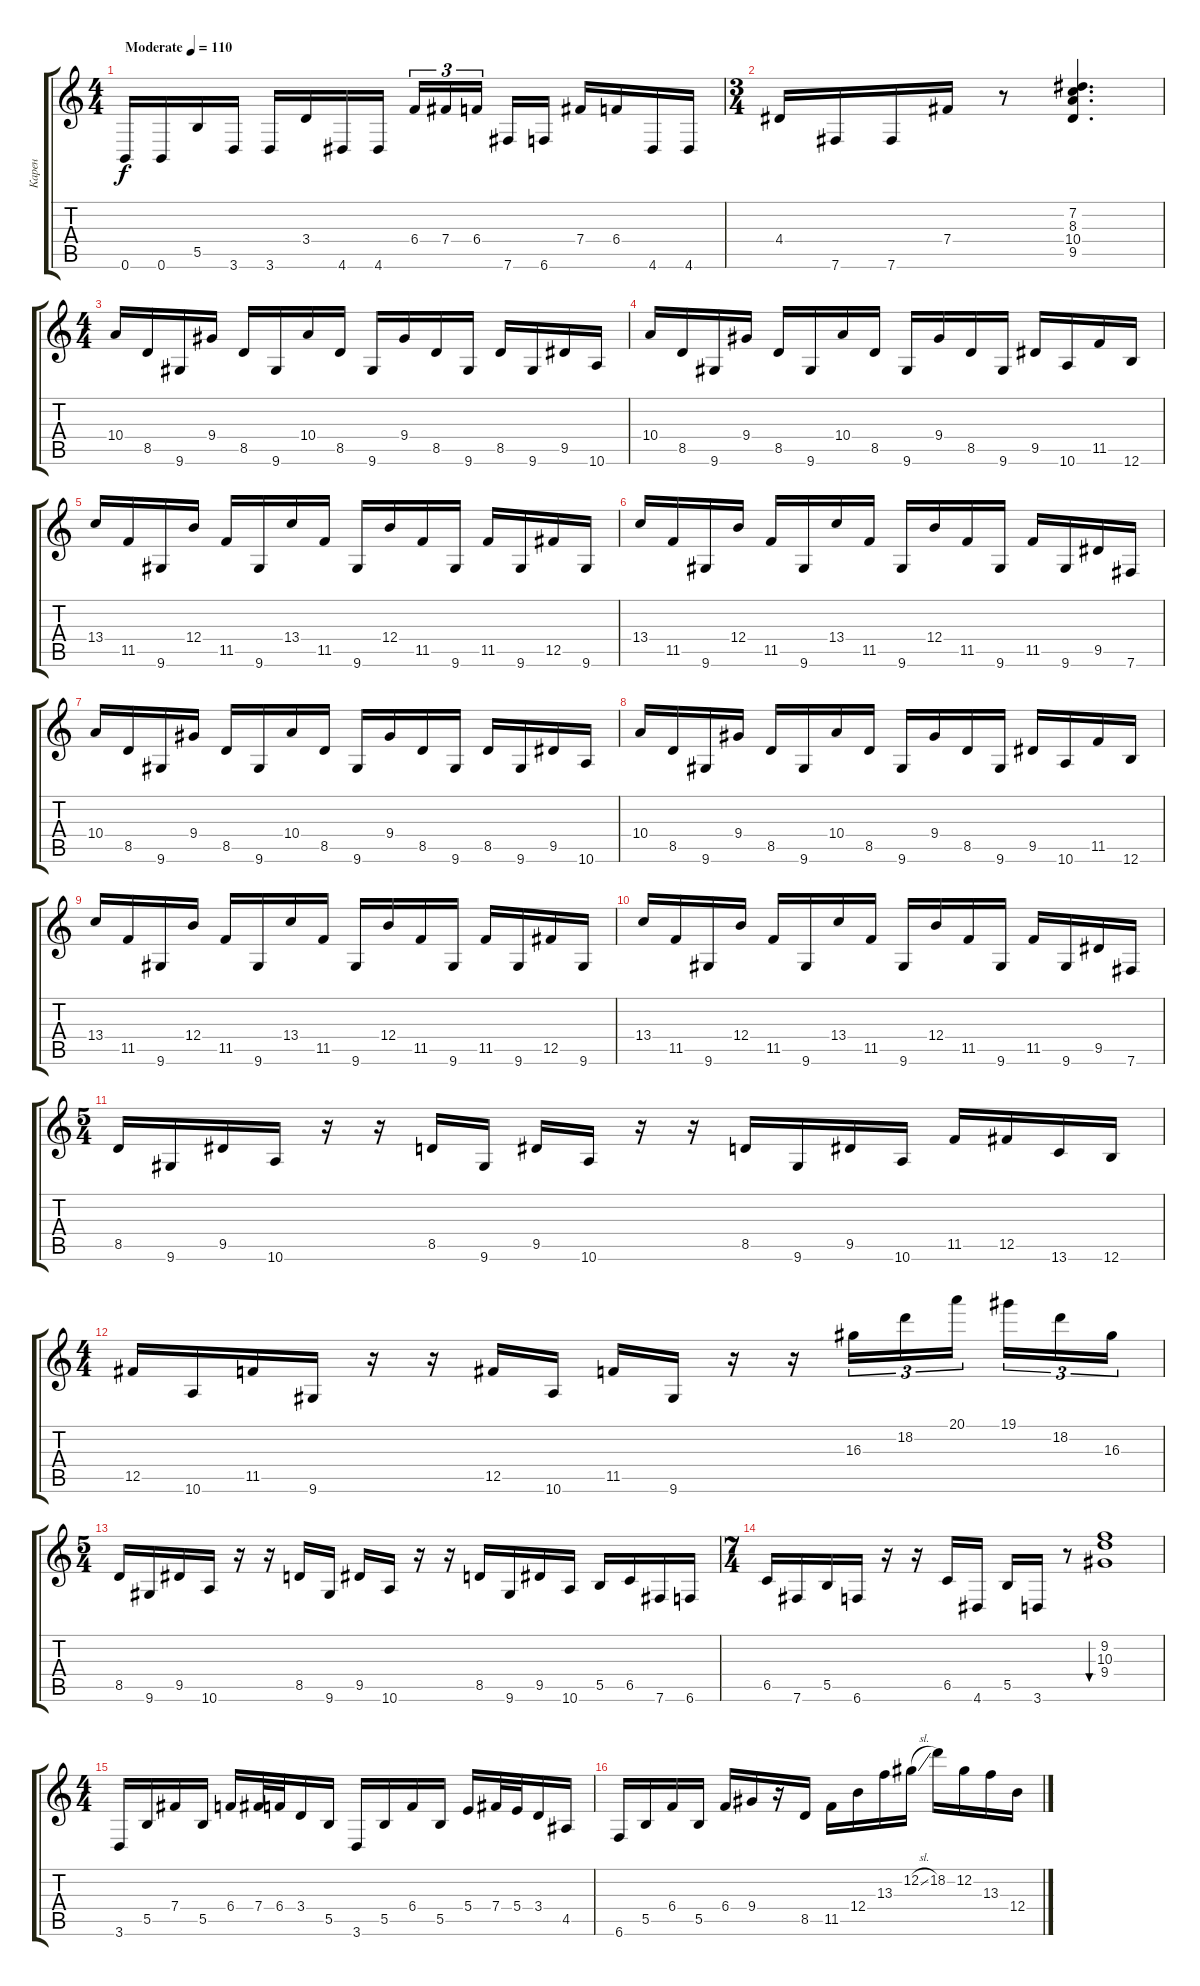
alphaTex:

\track ("Карен" "Карен") {instrument overdrivenguitar}
\staff {score tabs}
\tuning (Db4 Ab3 E3 B2 Gb2 B1) {hide}
\ts (4 4)
\tempo (110 "Moderate")
\clef g2
\ks c
0.6.16{dy f instrument overdrivenguitar} 0.6.16 5.5.16 3.6.16 3.6.16 3.4.16 4.6.16 4.6.16 6.4.16{tu (3 2)} 7.4.16{tu (3 2)} 6.4.16{tu (3 2) beam splitsecondary} 7.6.16 6.6.16 7.4.16 6.4.16 4.6.16 4.6.16 |
\ts (3 4)
4.4.16 7.6.16 7.6.16 7.4.16 r.8 (7.2 8.3 10.4 9.5).4{d} |
\ts (4 4)
10.4.16 8.5.16 9.6.16 9.4.16 8.5.16 9.6.16 10.4.16 8.5.16 9.6.16 9.4.16 8.5.16 9.6.16 8.5.16 9.6.16 9.5.16 10.6.16 |
10.4.16 8.5.16 9.6.16 9.4.16 8.5.16 9.6.16 10.4.16 8.5.16 9.6.16 9.4.16 8.5.16 9.6.16 9.5.16 10.6.16 11.5.16 12.6.16 |
13.4.16 11.5.16 9.6.16 12.4.16 11.5.16 9.6.16 13.4.16 11.5.16 9.6.16 12.4.16 11.5.16 9.6.16 11.5.16 9.6.16 12.5.16 9.6.16 |
13.4.16 11.5.16 9.6.16 12.4.16 11.5.16 9.6.16 13.4.16 11.5.16 9.6.16 12.4.16 11.5.16 9.6.16 11.5.16 9.6.16 9.5.16 7.6.16 |
10.4.16 8.5.16 9.6.16 9.4.16 8.5.16 9.6.16 10.4.16 8.5.16 9.6.16 9.4.16 8.5.16 9.6.16 8.5.16 9.6.16 9.5.16 10.6.16 |
10.4.16 8.5.16 9.6.16 9.4.16 8.5.16 9.6.16 10.4.16 8.5.16 9.6.16 9.4.16 8.5.16 9.6.16 9.5.16 10.6.16 11.5.16 12.6.16 |
13.4.16 11.5.16 9.6.16 12.4.16 11.5.16 9.6.16 13.4.16 11.5.16 9.6.16 12.4.16 11.5.16 9.6.16 11.5.16 9.6.16 12.5.16 9.6.16 |
13.4.16 11.5.16 9.6.16 12.4.16 11.5.16 9.6.16 13.4.16 11.5.16 9.6.16 12.4.16 11.5.16 9.6.16 11.5.16 9.6.16 9.5.16 7.6.16 |
\ts (5 4)
8.5.16 9.6.16 9.5.16 10.6.16 r.16 r.16 8.5.16 9.6.16 9.5.16 10.6.16 r.16 r.16 8.5.16 9.6.16 9.5.16 10.6.16 11.5.16 12.5.16 13.6.16 12.6.16 |
\ts (4 4)
12.5.16 10.6.16 11.5.16 9.6.16 r.16 r.16 12.5.16 10.6.16 11.5.16 9.6.16 r.16 r.16 16.3.16{tu (3 2)} 18.2.16{tu (3 2)} 20.1.16{tu (3 2) beam splitsecondary} 19.1.16{tu (3 2)} 18.2.16{tu (3 2)} 16.3.16{tu (3 2)} |
\ts (5 4)
8.5.16 9.6.16 9.5.16 10.6.16 r.16 r.16 8.5.16 9.6.16 9.5.16 10.6.16 r.16 r.16 8.5.16 9.6.16 9.5.16 10.6.16 5.5.16 6.5.16 7.6.16 6.6.16 |
\ts (7 4)
6.5.16 7.6.16 5.5.16 6.6.16 r.16 r.16 6.5.16 4.6.16 5.5.16 3.6.16 r.8 (9.2 10.3 9.4).1{bu 480} |
\ts (4 4)
3.6.16 5.5.16 7.4.16 5.5.16 6.4.16 7.4.32 6.4.32 3.4.16 5.5.16 3.6.16 5.5.16 6.4.16 5.5.16 5.4.16 7.4.32 5.4.32 3.4.16 4.5.16 |
6.6.16 5.5.16 6.4.16 5.5.16 6.4.16 9.4.16 r.16 8.5.16 11.5.16 12.4.16 13.3.16 12.2{sl}.16 18.2.16 12.2.16 13.3.16 12.4.16
